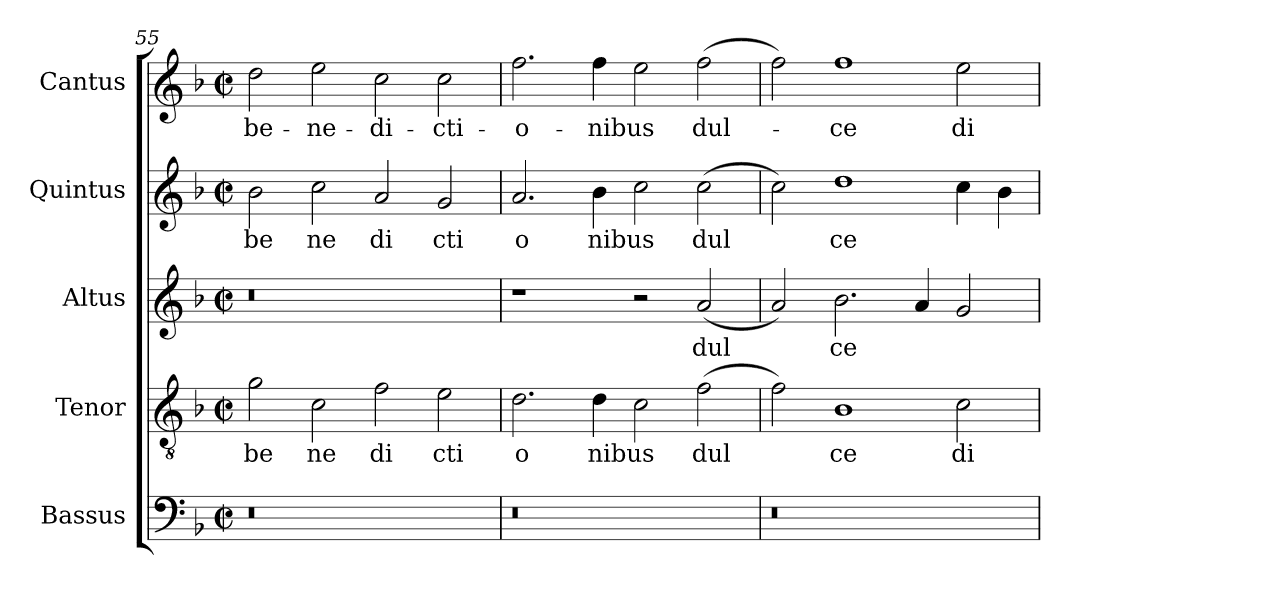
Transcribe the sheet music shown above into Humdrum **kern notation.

**kern	**kern	**text	**kern	**text	**kern	**text	**kern	**text
*part5	*part4	*part4	*part3	*part3	*part2	*part2	*part1	*part1
*staff5	*staff4	*staff4	*staff3	*staff3	*staff2	*staff2	*staff1	*staff1
*I"Bassus	*I"Tenor	*	*I"Altus	*	*I"Quintus	*	*I"Cantus	*
*clefF4	*clefGv2	*	*clefG2	*	*clefG2	*	*clefG2	*
*k[b-]	*k[b-]	*	*k[b-]	*	*k[b-]	*	*k[b-]	*
*F:	*F:	*	*F:	*	*F:	*	*F:	*
*M2/2	*M2/2	*	*M2/2	*	*M2/2	*	*M2/2	*
*met(c|)	*met(c|)	*	*met(c|)	*	*met(c|)	*	*met(c|)	*
=55	=55	=55	=55	=55	=55	=55	=55	=55
!	!	!LO:LY:b:cj	!	!	!	!LO:LY:b:cj	!	!LO:LY:b:cj
0r	2g\	be	0r	.	2b-\	be	2dd\	be-
!	!	!LO:LY:b:cj	!	!	!	!LO:LY:b:cj	!	!LO:LY:b:cj
.	2c\	ne	.	.	2cc\	ne	2ee\	-ne-
!	!	!LO:LY:b:cj	!	!	!	!LO:LY:b:cj	!	!LO:LY:b:cj
.	2f\	di	.	.	2a/	di	2cc\	-di-
!	!	!LO:LY:b:cj	!	!	!	!LO:LY:b:cj	!	!LO:LY:b:cj
.	2e\	cti	.	.	2g/	cti	2cc\	-cti-
=56	=56	=56	=56	=56	=56	=56	=56	=56
!	!	!LO:LY:b:cj	!	!	!	!LO:LY:b:cj	!	!LO:LY:b:cj
0r	2.d\	o	1r	.	2.a/	o	2.ff\	-o-
!	!	!LO:LY:b	!	!	!	!LO:LY:b	!	!LO:LY:b
.	4d\	nibus	.	.	4b-\	nibus	4ff\	-nibus
.	2c\	.	2r	.	2cc\	.	2ee\	.
!	!	!LO:LY:b	!	!LO:LY:b	!	!LO:LY:b	!	!LO:LY:b
.	(>2f\	dul	(>2a/	dul	(<2cc\	dul	(>2ff\	dul-
!!LO:PB:g=z
=57	=57	=57	=57	=57	=57	=57	=57	=57
0r	2f\)	.	2a/)	.	2cc\)	.	2ff\)	.
!	!	!LO:LY:b:cj	!	!LO:LY:b:cj	!	!LO:LY:b:cj	!	!LO:LY:b:cj
.	1B-	ce	2.b-\	ce	1dd	ce	1ff	-ce
.	.	.	4a/	.	.	.	.	.
!	!	!LO:LY:b:cj	!	!	!	!	!	!LO:LY:b:cj
.	2c\	di	2g/	.	4cc\	.	2ee\	di
.	.	.	.	.	4b-\	.	.	.
=	=	=	=	=	=	=	=	=
*-	*-	*-	*-	*-	*-	*-	*-	*-
